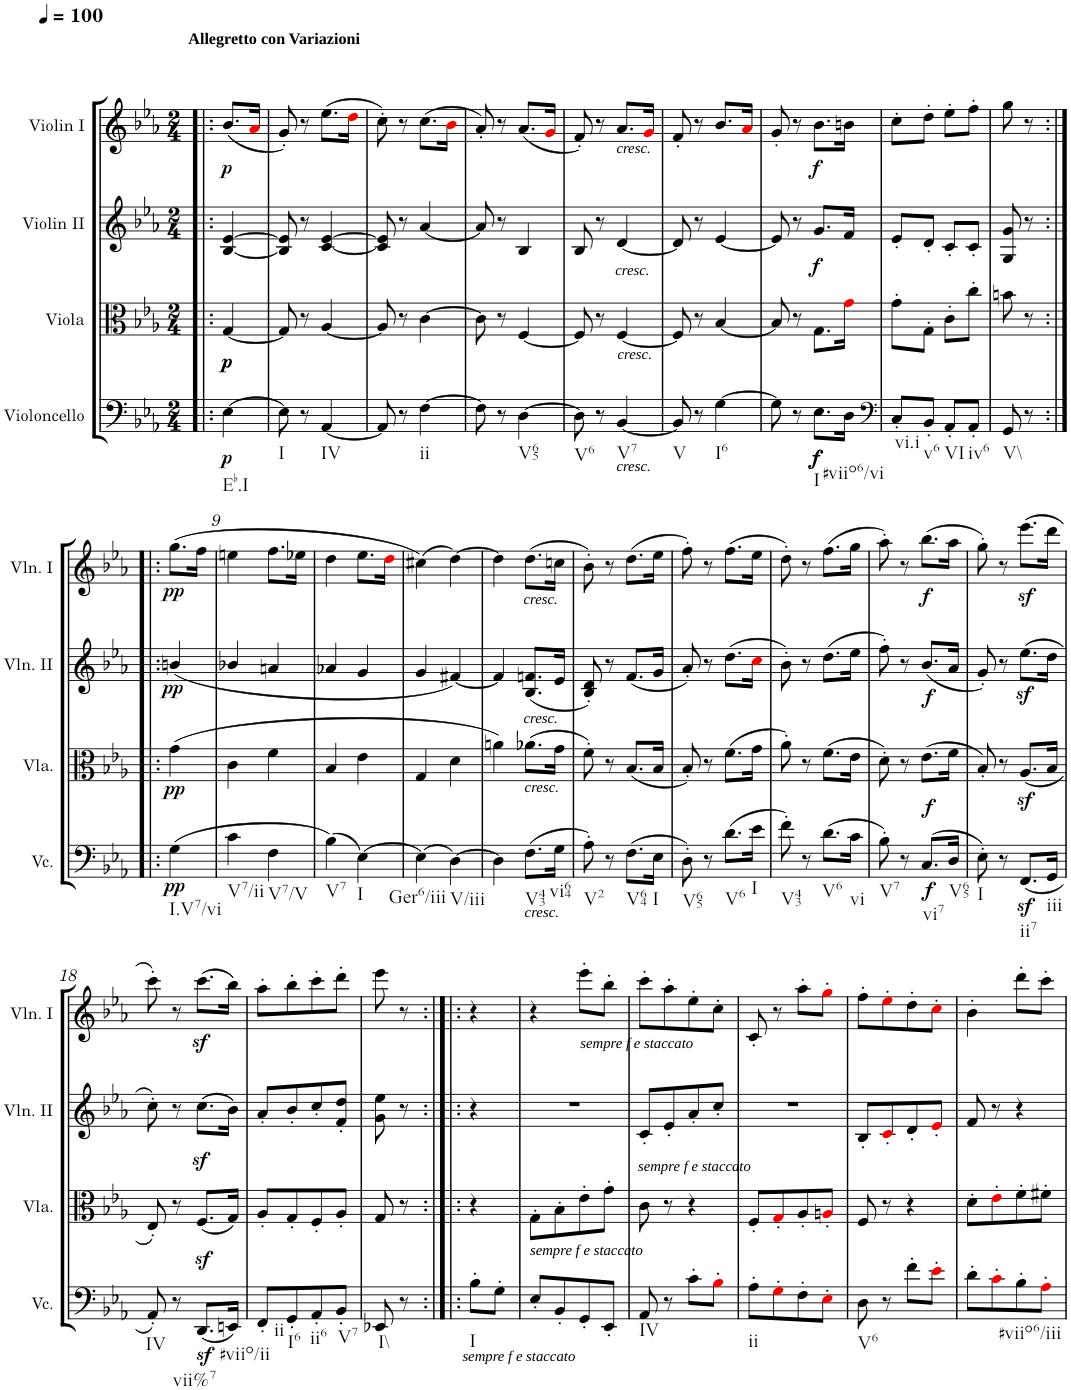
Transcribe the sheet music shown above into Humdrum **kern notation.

**kern	**dynam	**kern	**dynam	**kern	**dynam	**kern	**dynam
*part4	*part4	*part3	*part3	*part2	*part2	*part1	*part1
*staff4	*staff4	*staff3	*staff3	*staff2	*staff2	*staff1	*staff1
*I"Violoncello	*	*I"Viola	*	*I"Violin II	*	*I"Violin I	*
*I'Vc.	*	*I'Vla.	*	*I'Vln. II	*	*I'Vln. I	*
*clefF4	*	*clefC3	*	*clefG2	*	*clefG2	*
*k[b-e-a-]	*	*k[b-e-a-]	*	*k[b-e-a-]	*	*k[b-e-a-]	*
*M2/4	*	*M2/4	*	*M2/4	*	*M2/4	*
*MM100	*	*MM100	*	*MM100	*	*MM100	*
=!|:	=!|:	=!|:	=!|:	=!|:	=!|:	=!|:	=!|:
!	!	!	!	!	!	!LO:TX:a:B:t=Allegretto con Variazioni	!
!LO:TX:b:t=Eb.I	!	!	!	!	!	!	!
!	!LO:DY:b	!	!LO:DY:b	!	!	!	!
!	!	!	!LO:DY:n=1:b	!	!	!	!LO:DY:b
[4E-\	p	[4G/	p p	[4B-/ [4e-/	.	(8.b-/L	p
.	.	.	.	.	.	16a-i/Jk	.
=1	=1	=1	=1	=1	=1	=1	=1
!LO:TX:b:t=I	!	!	!	!	!	!	!
8E-\]	.	8G/]	.	8B-/] 8e-/]	.	8g'/)	.
8r	.	8r	.	8r	.	8r	.
!LO:TX:b:t=IV	!	!	!	!	!	!	!
[4AA-/	.	[4A-/	.	[4c/ [4e-/	.	(8.ee-\L	.
.	.	.	.	.	.	16ddi\Jk	.
=2	=2	=2	=2	=2	=2	=2	=2
8AA-/]	.	8A-/]	.	8c/] 8e-/]	.	8cc'\)	.
8r	.	8r	.	8r	.	8r	.
!LO:TX:b:t=ii	!	!	!	!	!	!	!
[4F\	.	[4c\	.	[4a-/	.	(8.cc\L	.
.	.	.	.	.	.	16b-i\Jk	.
=3	=3	=3	=3	=3	=3	=3	=3
8F\]	.	8c\]	.	8a-/]	.	8a-'/)	.
8r	.	8r	.	8r	.	8r	.
!LO:TX:b:t=V65	!	!	!	!	!	!	!
[4D\	.	[4F/	.	4B-/	.	(8.a-/L	.
.	.	.	.	.	.	16gi/Jk	.
=4	=4	=4	=4	=4	=4	=4	=4
!LO:TX:b:t=V6	!	!	!	!	!	!	!
8D\]	.	8F/]	.	8B-/	.	8f'/)	.
8r	.	8r	.	8r	.	8r	.
!	!	!	!	!	!	!LO:TX:b:i:t=cresc.	!
!	!	!LO:TX:a:i:t=cresc.	!	!	!	!	!
!	!	!LO:TX:b:i:t=cresc.	!	!	!	!	!
!LO:TX:b:i:t=cresc.	!	!	!	!	!	!	!
!LO:TX:b:t=V7	!	!	!	!	!	!	!
[4BB-/	.	[4F/	.	[4d/	.	8.a-/L	.
.	.	.	.	.	.	16gi/Jk	.
=5	=5	=5	=5	=5	=5	=5	=5
!LO:TX:b:t=V	!	!	!	!	!	!	!
8BB-/]	.	8F/]	.	8d/]	.	8f'/	.
8r	.	8r	.	8r	.	8r	.
!LO:TX:b:t=I6	!	!	!	!	!	!	!
[4G\	.	[4B-/	.	[4e-/	.	8.b-/L	.
.	.	.	.	.	.	16a-i/Jk	.
=6	=6	=6	=6	=6	=6	=6	=6
8G\]	.	8B-/]	.	8e-/]	.	8g'/	.
8r	.	8r	.	8r	.	8r	.
!LO:TX:b:t=I	!	!	!	!	!	!	!
!	!LO:DY:b	!	!	!	!	!	!
!	!LO:DY:n=1:b	!	!	!	!LO:DY:b	!	!LO:DY:b
8.E-\L	f f	8.G\L	.	8.g/L	f	8.b-\L	f
!LO:TX:b:t=#viio6/vi	!	!	!	!	!	!	!
16D\Jk	.	16gi\Jk	.	16f/Jk	.	16bn\Jk	.
=7	=7	=7	=7	=7	=7	=7	=7
*clefF4	*	*	*	*	*	*	*
!LO:TX:b:t=vi.i	!	!	!	!	!	!	!
8C'/L	.	8g'\L	.	8e-'/L	.	8cc'\L	.
!LO:TX:b:t=v6	!	!	!	!	!	!	!
8BB-'/J	.	8G'\J	.	8d'/J	.	8dd'\J	.
!LO:TX:b:t=VI	!	!	!	!	!	!	!
8AA-'/L	.	8c'\L	.	8c'/L	.	8ee-'\L	.
!LO:TX:b:t=iv6	!	!	!	!	!	!	!
8AA-'/J	.	8cc'\J	.	8c'/J	.	8ff'\J	.
=8	=8	=8	=8	=8	=8	=8	=8
!LO:TX:b:t=V\\	!	!	!	!	!	!	!
8GG/	.	8bn\	.	8G/ 8g/	.	8gg\	.
8r	.	8r	.	8r	.	8r	.
!!LO:LB:g=z
=8X1:|!|:	=8X1:|!|:	=8X1:|!|:	=8X1:|!|:	=8X1:|!|:	=8X1:|!|:	=8X1:|!|:	=8X1:|!|:
!LO:TX:b:t=I.V7/vi	!	!	!	!	!	!	!
!	!LO:DY:b	!	!LO:DY:b	!	!LO:DY:b	!	!LO:DY:b
(4G\	pp	(4g\	pp	(4bn/	pp	(8.gg\L	pp
.	.	.	.	.	.	16ff\Jk	.
=9	=9	=9	=9	=9	=9	=9	=9
!LO:TX:b:t=V7/ii	!	!	!	!	!	!	!
4c\	.	4c\	.	4b-X/	.	4een\	.
!LO:TX:b:t=V7/V	!	!	!	!	!	!	!
4F\	.	4f\	.	4an/	.	8.ff\L	.
.	.	.	.	.	.	16ee-X\Jk	.
=10	=10	=10	=10	=10	=10	=10	=10
!LO:TX:b:t=V7	!	!	!	!	!	!	!
(4B-\)	.	4B-/	.	4a-X/	.	4dd\	.
!LO:TX:b:t=I	!	!	!	!	!	!	!
[4E-\)	.	4e-\	.	4g/	.	8.ee-\L	.
.	.	.	.	.	.	16ddi\Jk	.
=11	=11	=11	=11	=11	=11	=11	=11
!LO:TX:b:t=Ger6/iii	!	!	!	!	!	!	!
(4E-\]	.	4G/	.	4g/	.	(4cc#X\)	.
!LO:TX:b:t=V/iii	!	!	!	!	!	!	!
[4D\)	.	4d\	.	[4f#X/)	.	[4dd\)	.
=12	=12	=12	=12	=12	=12	=12	=12
4D\]	.	4an\)	.	4f#/]	.	4dd\]	.
!	!	!	!	!	!	!LO:TX:b:i:t=cresc.	!
!	!	!LO:TX:a:i:t=cresc.	!	!	!	!	!
!	!	!LO:TX:b:i:t=cresc.	!	!	!	!	!
!LO:TX:b:i:t=cresc.	!	!	!	!	!	!	!
!LO:TX:b:t=V43	!	!	!	!	!	!	!
(8.F\L	.	(8.a-X\L	.	(8.B-/ 8.fn/L	.	(8.dd\L	.
!LO:TX:b:t=vi64	!	!	!	!	!	!	!
16G\Jk	.	16g\Jk	.	16e-/Jk	.	16ccn\Jk	.
=13	=13	=13	=13	=13	=13	=13	=13
!LO:TX:b:t=V2	!	!	!	!	!	!	!
8A-'\)	.	8f'\)	.	8B-/' 8d/')	.	8b-'\)	.
8r	.	8r	.	8r	.	8r	.
!LO:TX:b:t=V64	!	!	!	!	!	!	!
(8.F\L	.	(8.B-/L	.	(8.f/L	.	(8.dd\L	.
!LO:TX:b:t=I	!	!	!	!	!	!	!
16E-\Jk	.	16B-/Jk	.	16g/Jk	.	16ee-\Jk	.
=14	=14	=14	=14	=14	=14	=14	=14
!LO:TX:b:t=V65	!	!	!	!	!	!	!
8D'\)	.	8B-'/)	.	8a-'/)	.	8ff'\)	.
8r	.	8r	.	8r	.	8r	.
!LO:TX:b:t=V6	!	!	!	!	!	!	!
(8.d\L	.	(8.f\L	.	(8.dd\L	.	(8.ff\L	.
!LO:TX:b:t=I	!	!	!	!	!	!	!
16e-\Jk	.	16g\Jk	.	16cci\Jk	.	16ee-\Jk	.
=15	=15	=15	=15	=15	=15	=15	=15
!LO:TX:b:t=V43	!	!	!	!	!	!	!
8f'\)	.	8a-'\)	.	8b-'\)	.	8dd'\)	.
8r	.	8r	.	8r	.	8r	.
!LO:TX:b:t=V6	!	!	!	!	!	!	!
(8.d\L	.	(8.f\L	.	(8.dd\L	.	(8.ff\L	.
!LO:TX:b:t=vi	!	!	!	!	!	!	!
16c\Jk	.	16e-\Jk	.	16ee-\Jk	.	16gg\Jk	.
=16	=16	=16	=16	=16	=16	=16	=16
!LO:TX:b:t=V7	!	!	!	!	!	!	!
8B-'\)	.	8d'\)	.	8ff'\)	.	8aa-'\)	.
8r	.	8r	.	8r	.	8r	.
!LO:TX:b:t=vi7	!	!	!	!	!	!	!
!	!LO:DY:a	!	!	!	!	!	!
!	!LO:DY:n=1:b	!	!	!	!LO:DY:b	!	!LO:DY:b
(8.C/L	f f	(8.e-\L	.	(8.b-/L	f	(8.bb-\L	f
!LO:TX:b:t=V65	!	!	!	!	!	!	!
16D/Jk	.	16f\Jk	.	16a-/Jk	.	16aa-\Jk	.
=17	=17	=17	=17	=17	=17	=17	=17
!LO:TX:b:t=I	!	!	!	!	!	!	!
8E-'\)	.	8B-'/)	.	8g'/)	.	8gg'\)	.
8r	.	8r	.	8r	.	8r	.
!LO:TX:b:t=ii7	!	!	!	!	!	!	!
(8.FFz</L	.	(8.A-z</L	.	(8.ee-z<\L	.	(8.eee-z<\L	.
!LO:TX:b:t=iii	!	!	!	!	!	!	!
16GG/Jk	.	16B-/Jk	.	16dd\Jk	.	16ddd\Jk	.
!!LO:LB:g=z
=18	=18	=18	=18	=18	=18	=18	=18
!LO:TX:b:t=IV	!	!	!	!	!	!	!
8AA-'/)	.	8E-'/)	.	8cc'\)	.	8ccc'\)	.
8r	.	8r	.	8r	.	8r	.
!LO:TX:b:t=vii%7	!	!	!	!	!	!	!
(8.DDz>/L	.	(8.Fz>/L	.	(8.cc\L	.	(8.cccz<\L	.
!LO:TX:b:t=#viio/ii	!	!	!	!	!	!	!
16EEn/Jk)	.	16G/Jk)	.	16b-\Jk)	.	16bb-\Jk)	.
=19	=19	=19	=19	=19	=19	=19	=19
!LO:TX:b:t=ii	!	!	!	!	!	!	!
8FF'/L	.	8A-'/L	.	8a-'/L	.	8aa-'\L	.
!LO:TX:b:t=I6	!	!	!	!	!	!	!
8GG'/	.	8G'/	.	8b-'/	.	8bb-'\	.
!LO:TX:b:t=ii6	!	!	!	!	!	!	!
8AA-'/	.	8F'/	.	8cc'/	.	8ccc'\	.
!LO:TX:b:t=V7	!	!	!	!	!	!	!
8BB-'/J	.	8A-'/J	.	8f/' 8dd/'J	.	8ddd'\J	.
=20	=20	=20	=20	=20	=20	=20	=20
!LO:TX:b:t=I\\	!	!	!	!	!	!	!
8EE-X/	.	8G/	.	8g\ 8ee-\	.	8eee-\	.
8r	.	8r	.	8r	.	8r	.
=20X2:|!|:	=20X2:|!|:	=20X2:|!|:	=20X2:|!|:	=20X2:|!|:	=20X2:|!|:	=20X2:|!|:	=20X2:|!|:
!LO:TX:b:i:t=sempre f e staccato	!	!	!	!	!	!	!
!LO:TX:b:t=I	!	!	!	!	!	!	!
8B-'\L	.	4r	.	4r	.	4r	.
8G'\J	.	.	.	.	.	.	.
=21	=21	=21	=21	=21	=21	=21	=21
!	!	!LO:TX:b:i:t=sempre f e staccato	!	!	!	!	!
8E-'/L	.	8G'\L	.	2r	.	4r	.
8BB-'/	.	8B-'\	.	.	.	.	.
!	!	!	!	!	!	!LO:TX:b:i:t=sempre f e staccato	!
8GG'/	.	8e-'\	.	.	.	8eee-'\L	.
8EE-'/J	.	8g'\J	.	.	.	8bb-'\J	.
=22	=22	=22	=22	=22	=22	=22	=22
!	!	!LO:TX:a:i:t=sempre f e staccato	!	!	!	!	!
!LO:TX:b:t=IV	!	!	!	!	!	!	!
8AA-/	.	8c\	.	8c'/L	.	8ccc'\L	.
8r	.	8r	.	8e-'/	.	8aa-'\	.
8c'\L	.	4r	.	8a-'/	.	8ee-'\	.
8B-'i\J	.	.	.	8cc'/J	.	8cc'\J	.
=23	=23	=23	=23	=23	=23	=23	=23
!LO:TX:b:t=ii	!	!	!	!	!	!	!
8A-'\L	.	8F'/L	.	2r	.	8c'/	.
8G'i\	.	8G'i/	.	.	.	8r	.
8F'\	.	8A-'/	.	.	.	8aa-'\L	.
8E-'i\J	.	8An'i/J	.	.	.	8gg'i\J	.
=24	=24	=24	=24	=24	=24	=24	=24
!LO:TX:b:t=V6	!	!	!	!	!	!	!
8D\	.	8F/	.	8B-'/L	.	8ff'\L	.
8r	.	8r	.	8c'i/	.	8ee-'i\	.
8f'\L	.	4r	.	8d'/	.	8dd'\	.
8e-'i\J	.	.	.	8e-'i/J	.	8cc'i\J	.
=25	=25	=25	=25	=25	=25	=25	=25
8d'\L	.	8d'\L	.	8f/	.	4b-'\	.
8c'i\	.	8e-'i\	.	8r	.	.	.
8B-'\	.	8f'\	.	4r	.	8ddd'\L	.
!LO:TX:b:t=#viio6/iii	!	!	!	!	!	!	!
8A-'i\J	.	8f#X'\J	.	.	.	8ccc'\J	.
=	=	=	=	=	=	=	=
*-	*-	*-	*-	*-	*-	*-	*-
